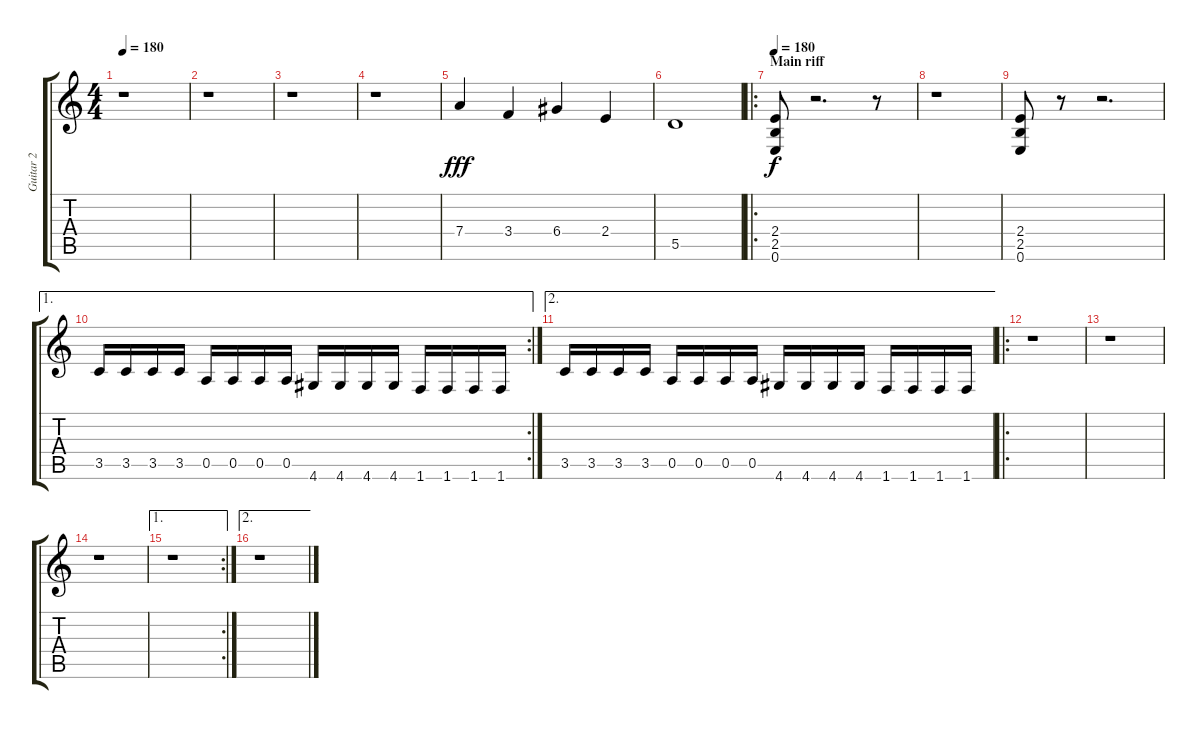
\track ("Guitar 2" "Guitar 2") {instrument distortionguitar}
\staff {score tabs}
\tuning (E4 B3 G3 D3 A2 E2) {hide}
\ts (4 4)
\tempo 180
\clef g2
\ks c
r.1{dy fff} |
r.1 |
r.1 |
r.1 |
7.4.4 3.4.4 6.4.4 2.4.4 |
5.5.1 |
\ro
\section ("" "Main riff")
\tempo 180
(2.4 2.5 0.6).8{dy f} r.2{d} r.8 |
r.1 |
(2.4 2.5 0.6).8 r.8 r.2{d} |
\ae 1
\rc 2
3.5.16 3.5.16 3.5.16 3.5.16 0.5.16 0.5.16 0.5.16 0.5.16 4.6.16 4.6.16 4.6.16 4.6.16 1.6.16 1.6.16 1.6.16 1.6.16 |
\ae 2
3.5.16 3.5.16 3.5.16 3.5.16 0.5.16 0.5.16 0.5.16 0.5.16 4.6.16 4.6.16 4.6.16 4.6.16 1.6.16 1.6.16 1.6.16 1.6.16 |
\ro
r.1 |
r.1 |
r.1 |
\ae 1
\rc 2
r.1 |
\ae 2
r.1
